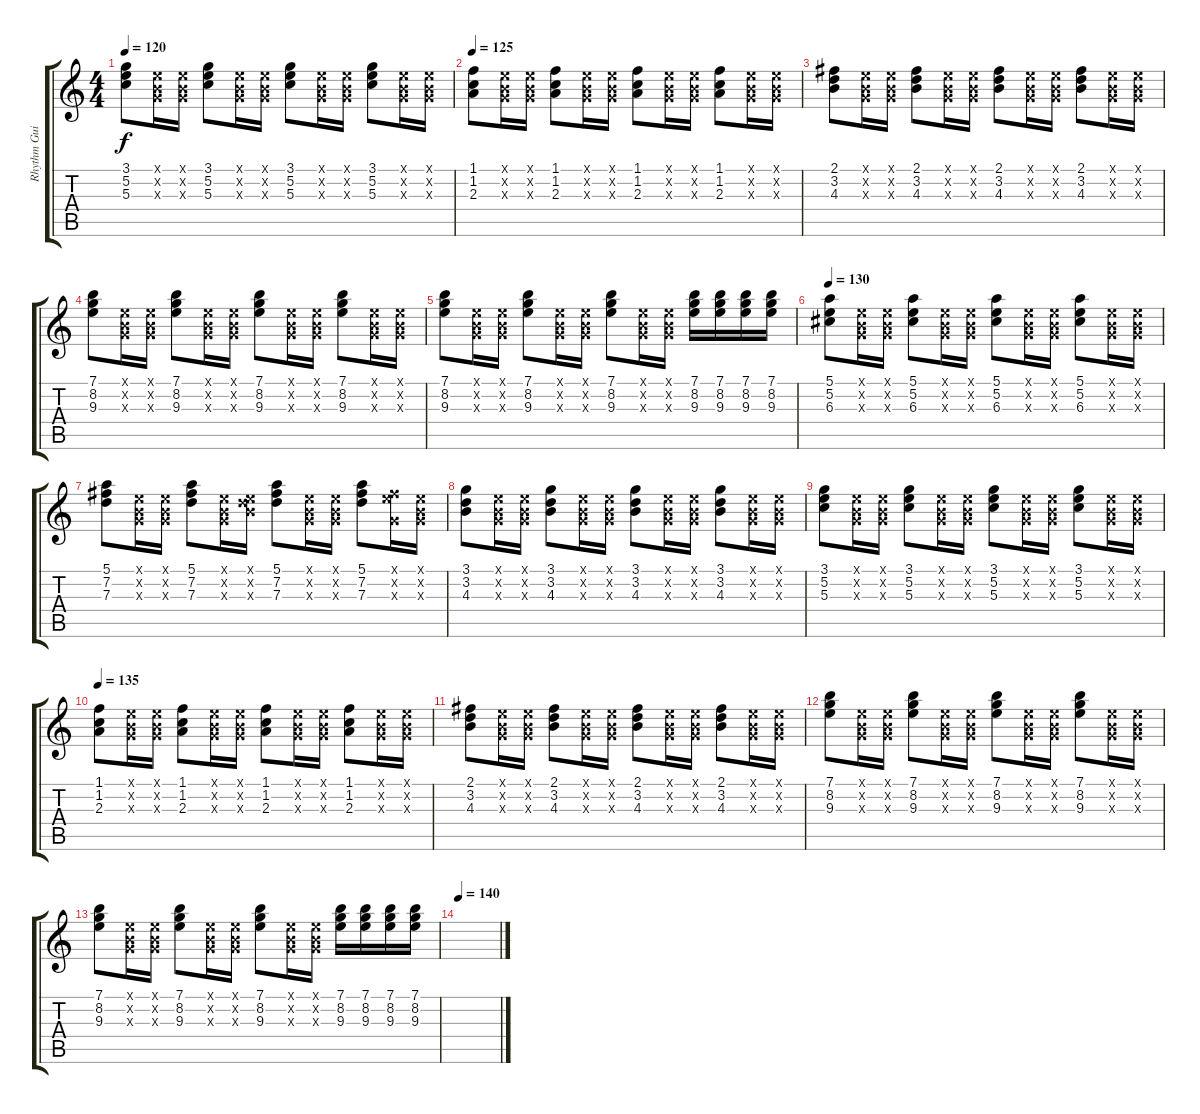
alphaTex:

\track ("Rhythm Guitar Clean" "Rhythm Gui") {instrument electricguitarclean}
\staff {score tabs}
\tuning (E4 B3 G3 D3 A2 E2) {hide}
\ts (4 4)
\tempo 120
\clef g2
\ks c
(3.1 5.2 5.3).8{dy f} (0.1{x} 0.2{x} 0.3{x}).16 (0.1{x} 0.2{x} 0.3{x}).16 (3.1 5.2 5.3).8 (0.1{x} 0.2{x} 0.3{x}).16 (0.1{x} 0.2{x} 0.3{x}).16 (3.1 5.2 5.3).8 (0.1{x} 0.2{x} 0.3{x}).16 (0.1{x} 0.2{x} 0.3{x}).16 (3.1 5.2 5.3).8 (0.1{x} 0.2{x} 0.3{x}).16 (0.1{x} 0.2{x} 0.3{x}).16 |
\tempo 125
(1.1 1.2 2.3).8 (0.1{x} 0.2{x} 0.3{x}).16 (0.1{x} 0.2{x} 0.3{x}).16 (1.1 1.2 2.3).8 (0.1{x} 0.2{x} 0.3{x}).16 (0.1{x} 0.2{x} 0.3{x}).16 (1.1 1.2 2.3).8 (0.1{x} 0.2{x} 0.3{x}).16 (0.1{x} 0.2{x} 0.3{x}).16 (1.1 1.2 2.3).8 (0.1{x} 0.2{x} 0.3{x}).16 (0.1{x} 0.2{x} 0.3{x}).16 |
(2.1 3.2 4.3).8 (0.1{x} 0.2{x} 0.3{x}).16 (0.1{x} 0.2{x} 0.3{x}).16 (2.1 3.2 4.3).8 (0.1{x} 0.2{x} 0.3{x}).16 (0.1{x} 0.2{x} 0.3{x}).16 (2.1 3.2 4.3).8 (0.1{x} 0.2{x} 0.3{x}).16 (0.1{x} 0.2{x} 0.3{x}).16 (2.1 3.2 4.3).8 (0.1{x} 0.2{x} 0.3{x}).16 (0.1{x} 0.2{x} 0.3{x}).16 |
(7.1 8.2 9.3).8 (0.1{x} 0.2{x} 0.3{x}).16 (0.1{x} 0.2{x} 0.3{x}).16 (7.1 8.2 9.3).8 (0.1{x} 0.2{x} 0.3{x}).16 (0.1{x} 0.2{x} 0.3{x}).16 (7.1 8.2 9.3).8 (0.1{x} 0.2{x} 0.3{x}).16 (0.1{x} 0.2{x} 0.3{x}).16 (7.1 8.2 9.3).8 (0.1{x} 0.2{x} 0.3{x}).16 (0.1{x} 0.2{x} 0.3{x}).16 |
(7.1 8.2 9.3).8 (0.1{x} 0.2{x} 0.3{x}).16 (0.1{x} 0.2{x} 0.3{x}).16 (7.1 8.2 9.3).8 (0.1{x} 0.2{x} 0.3{x}).16 (0.1{x} 0.2{x} 0.3{x}).16 (7.1 8.2 9.3).8 (0.1{x} 0.2{x} 0.3{x}).16 (0.1{x} 0.2{x} 0.3{x}).16 (7.1 8.2 9.3).16 (7.1 8.2 9.3).16 (7.1 8.2 9.3).16 (7.1 8.2 9.3).16 |
\tempo 130
(5.1 5.2 6.3).8 (0.1{x} 0.2{x} 0.3{x}).16 (0.1{x} 0.2{x} 0.3{x}).16 (5.1 5.2 6.3).8 (0.1{x} 0.2{x} 0.3{x}).16 (0.1{x} 0.2{x} 0.3{x}).16 (5.1 5.2 6.3).8 (0.1{x} 0.2{x} 0.3{x}).16 (0.1{x} 0.2{x} 0.3{x}).16 (5.1 5.2 6.3).8 (0.1{x} 0.2{x} 0.3{x}).16 (0.1{x} 0.2{x} 0.3{x}).16 |
(5.1 7.2 7.3).8 (0.1{x} 0.2{x} 0.3{x}).16 (0.1{x} 0.2{x} 0.3{x}).16 (5.1 7.2 7.3).8 (0.1{x} 0.2{x} 0.3{x}).16 (0.1{x} 0.2{x} 7.3{x}).16 (5.1 7.2 7.3).8 (0.1{x} 0.2{x} 0.3{x}).16 (0.1{x} 0.2{x} 0.3{x}).16 (5.1 7.2 7.3).8 (0.1{x} 7.2{x} 0.3{x}).16 (0.1{x} 0.2{x} 0.3{x}).16 |
(3.1 3.2 4.3).8 (0.1{x} 0.2{x} 0.3{x}).16 (0.1{x} 0.2{x} 0.3{x}).16 (3.1 3.2 4.3).8 (0.1{x} 0.2{x} 0.3{x}).16 (0.1{x} 0.2{x} 0.3{x}).16 (3.1 3.2 4.3).8 (0.1{x} 0.2{x} 0.3{x}).16 (0.1{x} 0.2{x} 0.3{x}).16 (3.1 3.2 4.3).8 (0.1{x} 0.2{x} 0.3{x}).16 (0.1{x} 0.2{x} 0.3{x}).16 |
(3.1 5.2 5.3).8 (0.1{x} 0.2{x} 0.3{x}).16 (0.1{x} 0.2{x} 0.3{x}).16 (3.1 5.2 5.3).8 (0.1{x} 0.2{x} 0.3{x}).16 (0.1{x} 0.2{x} 0.3{x}).16 (3.1 5.2 5.3).8 (0.1{x} 0.2{x} 0.3{x}).16 (0.1{x} 0.2{x} 0.3{x}).16 (3.1 5.2 5.3).8 (0.1{x} 0.2{x} 0.3{x}).16 (0.1{x} 0.2{x} 0.3{x}).16 |
\tempo 135
(1.1 1.2 2.3).8 (0.1{x} 0.2{x} 0.3{x}).16 (0.1{x} 0.2{x} 0.3{x}).16 (1.1 1.2 2.3).8 (0.1{x} 0.2{x} 0.3{x}).16 (0.1{x} 0.2{x} 0.3{x}).16 (1.1 1.2 2.3).8 (0.1{x} 0.2{x} 0.3{x}).16 (0.1{x} 0.2{x} 0.3{x}).16 (1.1 1.2 2.3).8 (0.1{x} 0.2{x} 0.3{x}).16 (0.1{x} 0.2{x} 0.3{x}).16 |
(2.1 3.2 4.3).8 (0.1{x} 0.2{x} 0.3{x}).16 (0.1{x} 0.2{x} 0.3{x}).16 (2.1 3.2 4.3).8 (0.1{x} 0.2{x} 0.3{x}).16 (0.1{x} 0.2{x} 0.3{x}).16 (2.1 3.2 4.3).8 (0.1{x} 0.2{x} 0.3{x}).16 (0.1{x} 0.2{x} 0.3{x}).16 (2.1 3.2 4.3).8 (0.1{x} 0.2{x} 0.3{x}).16 (0.1{x} 0.2{x} 0.3{x}).16 |
(7.1 8.2 9.3).8 (0.1{x} 0.2{x} 0.3{x}).16 (0.1{x} 0.2{x} 0.3{x}).16 (7.1 8.2 9.3).8 (0.1{x} 0.2{x} 0.3{x}).16 (0.1{x} 0.2{x} 0.3{x}).16 (7.1 8.2 9.3).8 (0.1{x} 0.2{x} 0.3{x}).16 (0.1{x} 0.2{x} 0.3{x}).16 (7.1 8.2 9.3).8 (0.1{x} 0.2{x} 0.3{x}).16 (0.1{x} 0.2{x} 0.3{x}).16 |
(7.1 8.2 9.3).8 (0.1{x} 0.2{x} 0.3{x}).16 (0.1{x} 0.2{x} 0.3{x}).16 (7.1 8.2 9.3).8 (0.1{x} 0.2{x} 0.3{x}).16 (0.1{x} 0.2{x} 0.3{x}).16 (7.1 8.2 9.3).8 (0.1{x} 0.2{x} 0.3{x}).16 (0.1{x} 0.2{x} 0.3{x}).16 (7.1 8.2 9.3).16 (7.1 8.2 9.3).16 (7.1 8.2 9.3).16 (7.1 8.2 9.3).16 |
\tempo 140
